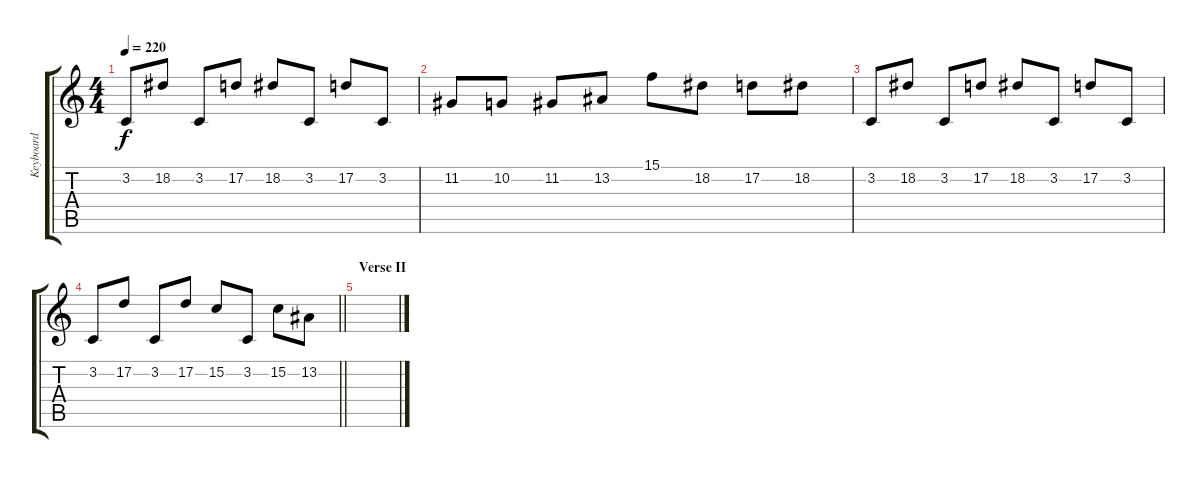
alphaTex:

\track ("Keyboard" "Keyboard") {instrument lead2sawtooth}
\staff {score tabs}
\tuning (D4 A3 F3 C3 G2 C2) {hide}
\ts (4 4)
\tempo 220
\clef g2
\ks c
3.2.8{dy f} 18.2.8 3.2.8 17.2.8 18.2.8 3.2.8 17.2.8 3.2.8 |
11.2.8 10.2.8 11.2.8 13.2.8 15.1.8 18.2.8 17.2.8 18.2.8 |
3.2.8 18.2.8 3.2.8 17.2.8 18.2.8 3.2.8 17.2.8 3.2.8 |
\barLineRight lightlight
3.2.8 17.2.8 3.2.8 17.2.8 15.2.8 3.2.8 15.2.8 13.2.8 |
\section ("" "Verse II")
